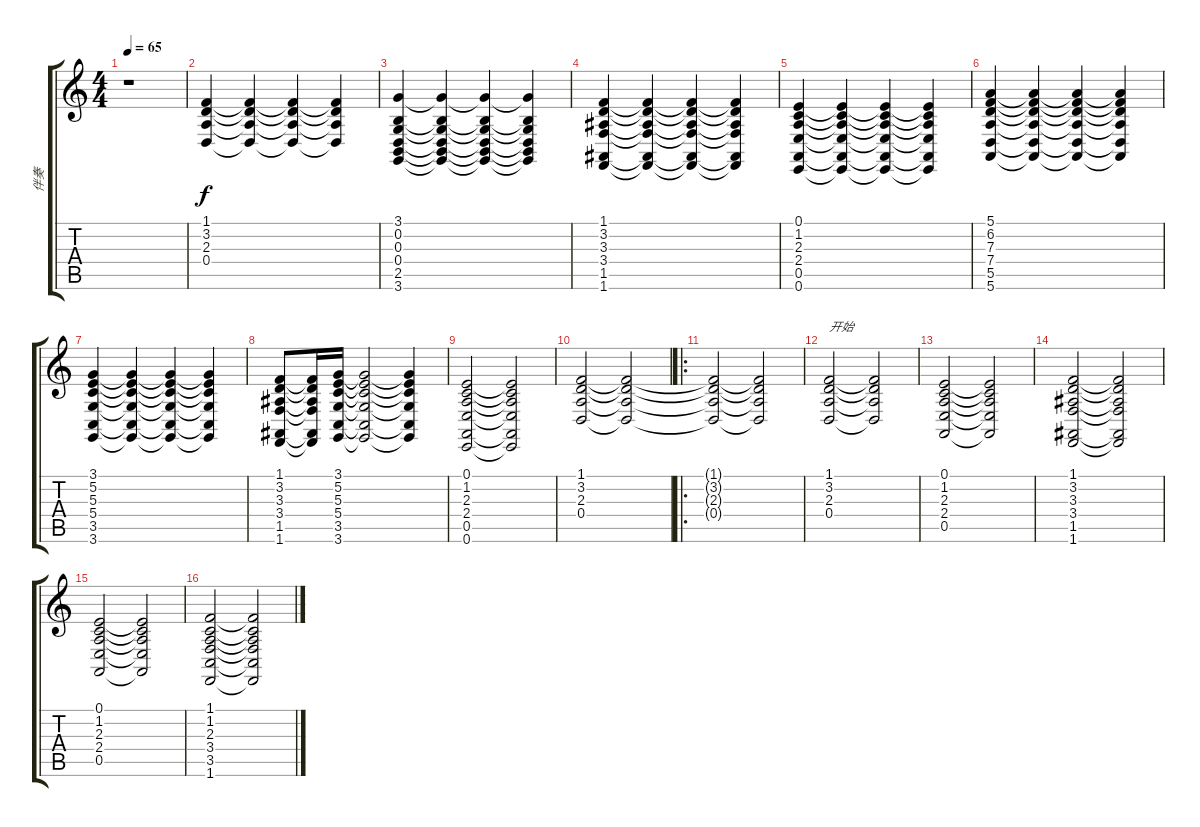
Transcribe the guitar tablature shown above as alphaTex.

\track ("伴奏" "伴奏") {instrument synthstrings1}
\staff {score tabs}
\tuning (E4 B3 G3 D3 A2 E2) {hide}
\ts (4 4)
\tempo 65
\clef g2
\ks c
r.1{dy f instrument synthstrings1} |
(1.1 3.2 2.3 0.4).4 (1.1{t} 3.2{t} 2.3{t} 0.4{t}).4 (1.1{t} 3.2{t} 2.3{t} 0.4{t}).4 (1.1{t} 3.2{t} 2.3{t} 0.4{t}).4 |
(3.1 0.2 0.3 0.4 2.5 3.6).4 (3.1{t} 0.2{t} 0.3{t} 0.4{t} 2.5{t} 3.6{t}).4 (3.1{t} 0.2{t} 0.3{t} 0.4{t} 2.5{t} 3.6{t}).4 (3.1{t} 0.2{t} 0.3{t} 0.4{t} 2.5{t} 3.6{t}).4 |
(1.1 3.2 3.3 3.4 1.5 1.6).4 (1.1{t} 3.2{t} 3.3{t} 3.4{t} 1.5{t} 1.6{t}).4 (1.1{t} 3.2{t} 3.3{t} 3.4{t} 1.5{t} 1.6{t}).4 (1.1{t} 3.2{t} 3.3{t} 3.4{t} 1.5{t} 1.6{t}).4 |
(0.1 1.2 2.3 2.4 0.5 0.6).4 (0.1{t} 1.2{t} 2.3{t} 2.4{t} 0.5{t} 0.6{t}).4 (0.1{t} 1.2{t} 2.3{t} 2.4{t} 0.5{t} 0.6{t}).4 (0.1{t} 1.2{t} 2.3{t} 2.4{t} 0.5{t} 0.6{t}).4 |
(5.1 6.2 7.3 7.4 5.5 5.6).4 (5.1{t} 6.2{t} 7.3{t} 7.4{t} 5.5{t} 5.6{t}).4 (5.1{t} 6.2{t} 7.3{t} 7.4{t} 5.5{t} 5.6{t}).4 (5.1{t} 6.2{t} 7.3{t} 7.4{t} 5.5{t} 5.6{t}).4 |
(3.1 5.2 5.3 5.4 3.5 3.6).4 (3.1{t} 5.2{t} 5.3{t} 5.4{t} 3.5{t} 3.6{t}).4 (3.1{t} 5.2{t} 5.3{t} 5.4{t} 3.5{t} 3.6{t}).4 (3.1{t} 5.2{t} 5.3{t} 5.4{t} 3.5{t} 3.6{t}).4 |
(1.1 3.2 3.3 3.4 1.5 1.6).8 (1.1{t} 3.2{t} 3.3{t} 3.4{t} 1.5{t} 1.6{t}).16 (3.1 5.2 5.3 5.4 3.5 3.6).16 (3.1{t} 5.2{t} 5.3{t} 5.4{t} 3.5{t} 3.6{t}).2 (3.1{t} 5.2{t} 5.3{t} 5.4{t} 3.5{t} 3.6{t}).4 |
(0.1 1.2 2.3 2.4 0.5 0.6).2 (0.1{t} 1.2{t} 2.3{t} 2.4{t} 0.5{t} 0.6{t}).2 |
(1.1 3.2 2.3 0.4).2 (1.1{t} 3.2{t} 2.3{t} 0.4{t}).2 |
\ro
(1.1{t} 3.2{t} 2.3{t} 0.4{t}).2 (1.1{t} 3.2{t} 2.3{t} 0.4{t}).2 |
(1.1 3.2 2.3 0.4).2{txt "开始"} (1.1{t} 3.2{t} 2.3{t} 0.4{t}).2 |
(0.1 1.2 2.3 2.4 0.5).2 (0.1{t} 1.2{t} 2.3{t} 2.4{t} 0.5{t}).2 |
(1.1 3.2 3.3 3.4 1.5 1.6).2 (1.1{t} 3.2{t} 3.3{t} 3.4{t} 1.5{t} 1.6{t}).2 |
(0.1 1.2 2.3 2.4 0.5).2 (0.1{t} 1.2{t} 2.3{t} 2.4{t} 0.5{t}).2 |
(1.1 1.2 2.3 3.4 3.5 1.6).2 (1.1{t} 1.2{t} 2.3{t} 3.4{t} 3.5{t} 1.6{t}).2
